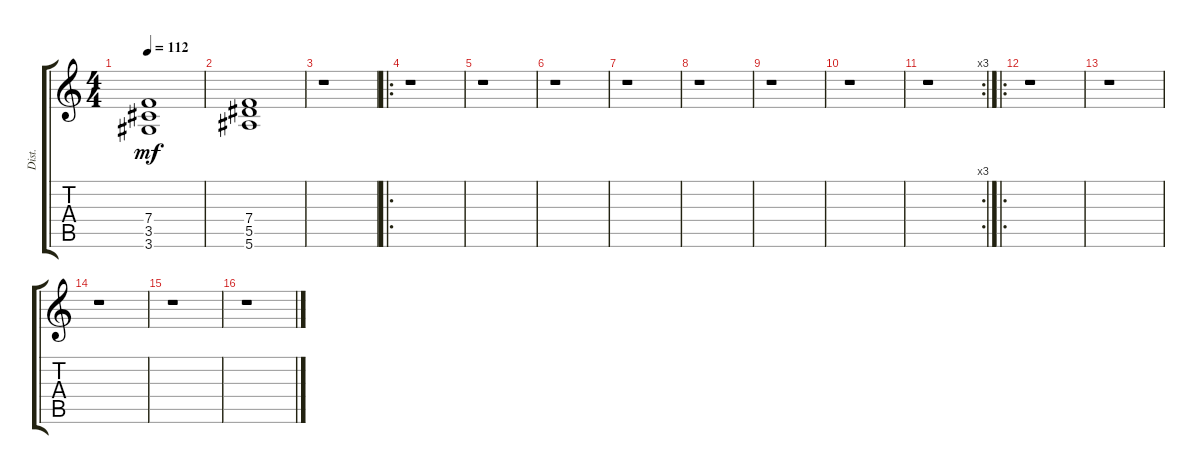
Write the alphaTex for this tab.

\track ("Dist." "Dist.") {instrument distortionguitar}
\staff {score tabs}
\tuning (C4 G3 Eb3 Bb2 F2 Bb2) {hide}
\ts (4 4)
\tempo 112
\clef g2
\ks c
(7.4 3.5 3.6).1{dy mf} |
(7.4 5.5 5.6).1 |
r.1 |
\ro
r.1 |
r.1 |
r.1 |
r.1 |
r.1 |
r.1 |
r.1 |
\rc 3
r.1 |
\ro
r.1 |
r.1 |
r.1 |
r.1 |
r.1
